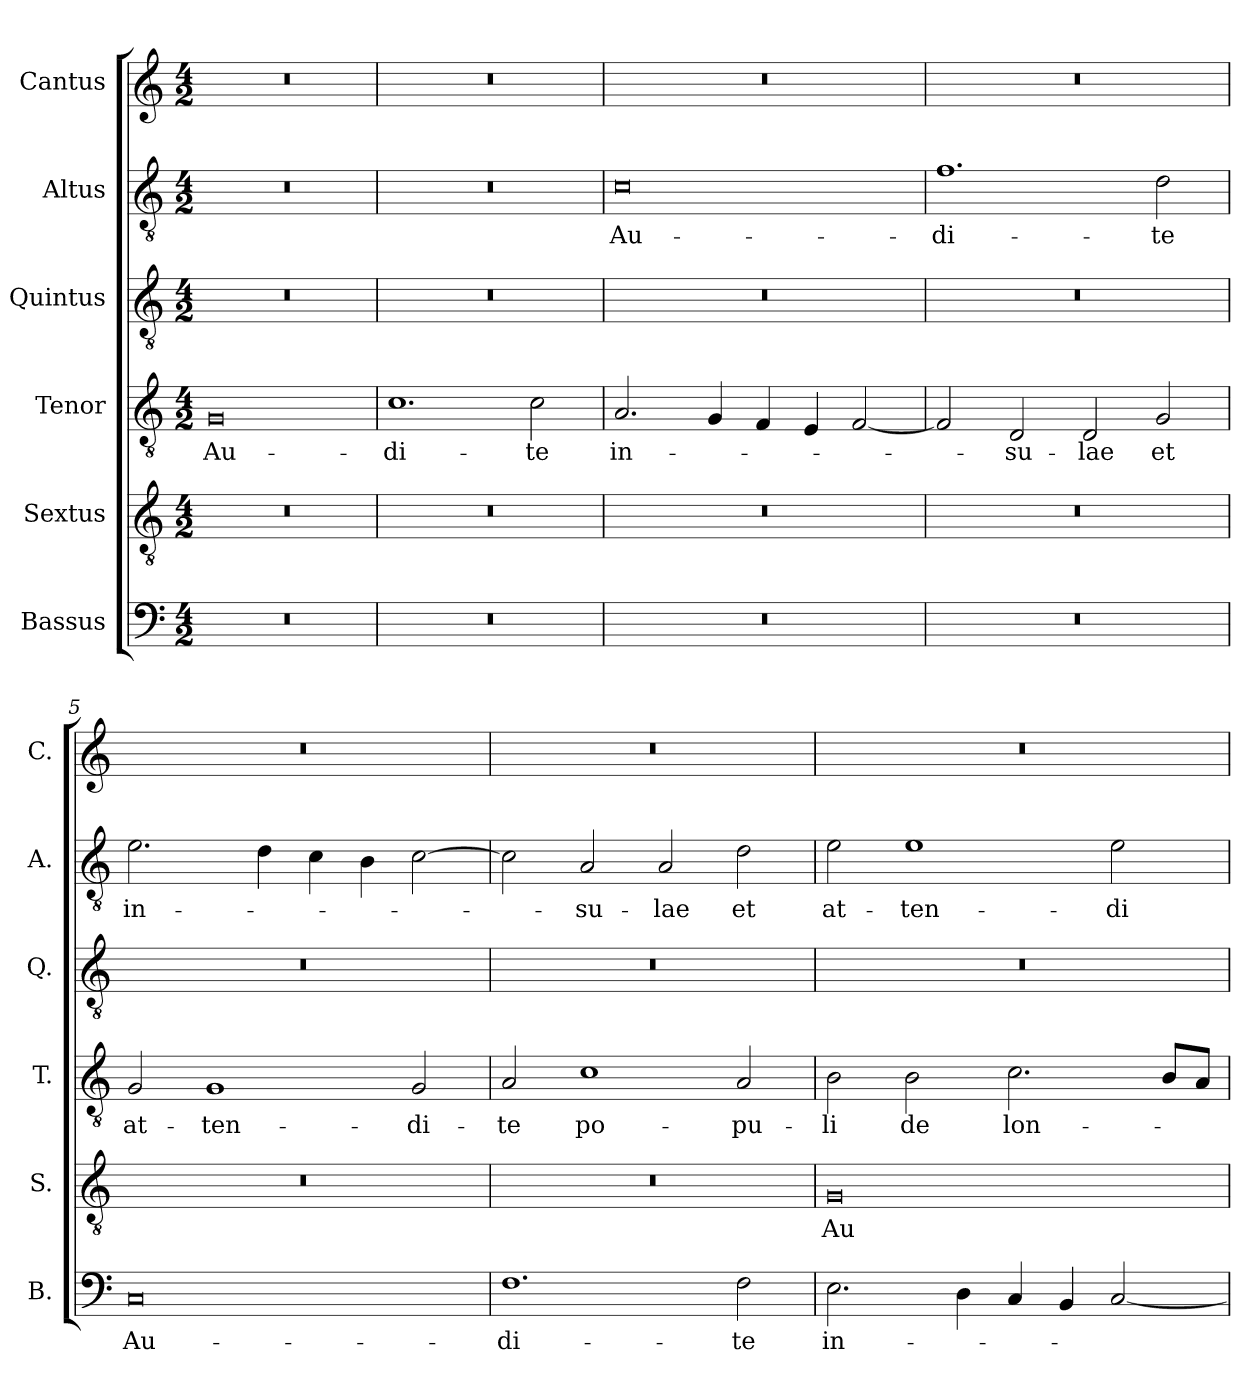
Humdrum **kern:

**kern	**text	**kern	**text	**kern	**text	**kern	**kern	**text	**kern
*part6	*part6	*part5	*part5	*part4	*part4	*part3	*part2	*part2	*part1
*staff6	*staff6	*staff5	*staff5	*staff4	*staff4	*staff3	*staff2	*staff2	*staff1
*I"Bassus	*	*I"Sextus	*	*I"Tenor	*	*I"Quintus	*I"Altus	*	*I"Cantus
*I'B.	*	*I'S.	*	*I'T.	*	*I'Q.	*I'A.	*	*I'C.
*clefF4	*	*clefGv2	*	*clefGv2	*	*clefGv2	*clefGv2	*	*clefG2
*k[]	*	*k[]	*	*k[]	*	*k[]	*k[]	*	*k[]
*M4/2	*	*M4/2	*	*M4/2	*	*M4/2	*M4/2	*	*M4/2
=1	=1	=1	=1	=1	=1	=1	=1	=1	=1
0r	.	0r	.	0G	Au-	0r	0r	.	0r
=2	=2	=2	=2	=2	=2	=2	=2	=2	=2
0r	.	0r	.	1.c	-di-	0r	0r	.	0r
.	.	.	.	2c\	-te	.	.	.	.
=3	=3	=3	=3	=3	=3	=3	=3	=3	=3
0r	.	0r	.	2.A/	in-	0r	0c	Au-	0r
.	.	.	.	4G/	.	.	.	.	.
.	.	.	.	4F/	.	.	.	.	.
.	.	.	.	4E/	.	.	.	.	.
.	.	.	.	[2F/	.	.	.	.	.
=4	=4	=4	=4	=4	=4	=4	=4	=4	=4
0r	.	0r	.	2F/]	.	0r	1.f	-di-	0r
.	.	.	.	2D/	-su-	.	.	.	.
.	.	.	.	2D/	-lae	.	.	.	.
.	.	.	.	2G/	et	.	2d\	-te	.
=5	=5	=5	=5	=5	=5	=5	=5	=5	=5
0C	Au-	0r	.	2G/	at-	0r	2.e\	in-	0r
.	.	.	.	1G	-ten-	.	.	.	.
.	.	.	.	.	.	.	4d\	.	.
.	.	.	.	.	.	.	4c\	.	.
.	.	.	.	.	.	.	4B\	.	.
.	.	.	.	2G/	-di-	.	[2c\	.	.
=6	=6	=6	=6	=6	=6	=6	=6	=6	=6
1.F	-di-	0r	.	2A/	-te	0r	2c\]	.	0r
.	.	.	.	1c	po-	.	2A/	-su-	.
.	.	.	.	.	.	.	2A/	-lae	.
2F\	-te	.	.	2A/	-pu-	.	2d\	et	.
=7	=7	=7	=7	=7	=7	=7	=7	=7	=7
2.E\	in-	0G	Au-	2B\	-li	0r	2e\	at-	0r
.	.	.	.	2B\	de	.	1e	-ten-	.
4D\	.	.	.	.	.	.	.	.	.
4C/	.	.	.	2.c\	lon-	.	.	.	.
4BB/	.	.	.	.	.	.	.	.	.
[2C/	.	.	.	.	.	.	2e\	-di-	.
.	.	.	.	8B/L	.	.	.	.	.
.	.	.	.	8A/J	.	.	.	.	.
=	=	=	=	=	=	=	=	=	=
*-	*-	*-	*-	*-	*-	*-	*-	*-	*-
